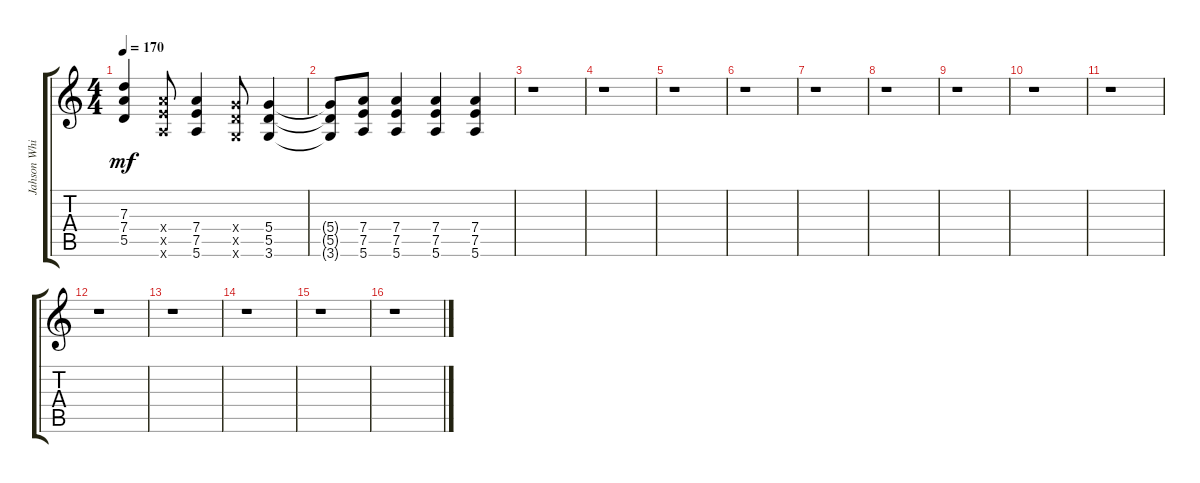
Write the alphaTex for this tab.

\track ("Jahson White" "Jahson Whi") {instrument distortionguitar}
\staff {score tabs}
\tuning (E4 B3 G3 D3 A2 E2) {hide}
\ts (4 4)
\tempo 170
\clef g2
\ks c
(7.3 7.4 5.5).4{dy mf} (7.4{x} 7.5{x} 5.6{x}).8 (7.4 7.5 5.6).4 (5.4{x} 5.5{x} 3.6{x}).8 (5.4 5.5 3.6).4 |
(5.4{t} 5.5{t} 3.6{t}).8 (7.4 7.5 5.6).8 (7.4 7.5 5.6).4 (7.4 7.5 5.6).4 (7.4 7.5 5.6).4 |
r.1 |
r.1 |
r.1 |
r.1 |
r.1 |
r.1 |
r.1 |
r.1 |
r.1 |
r.1 |
r.1 |
r.1 |
r.1 |
r.1
